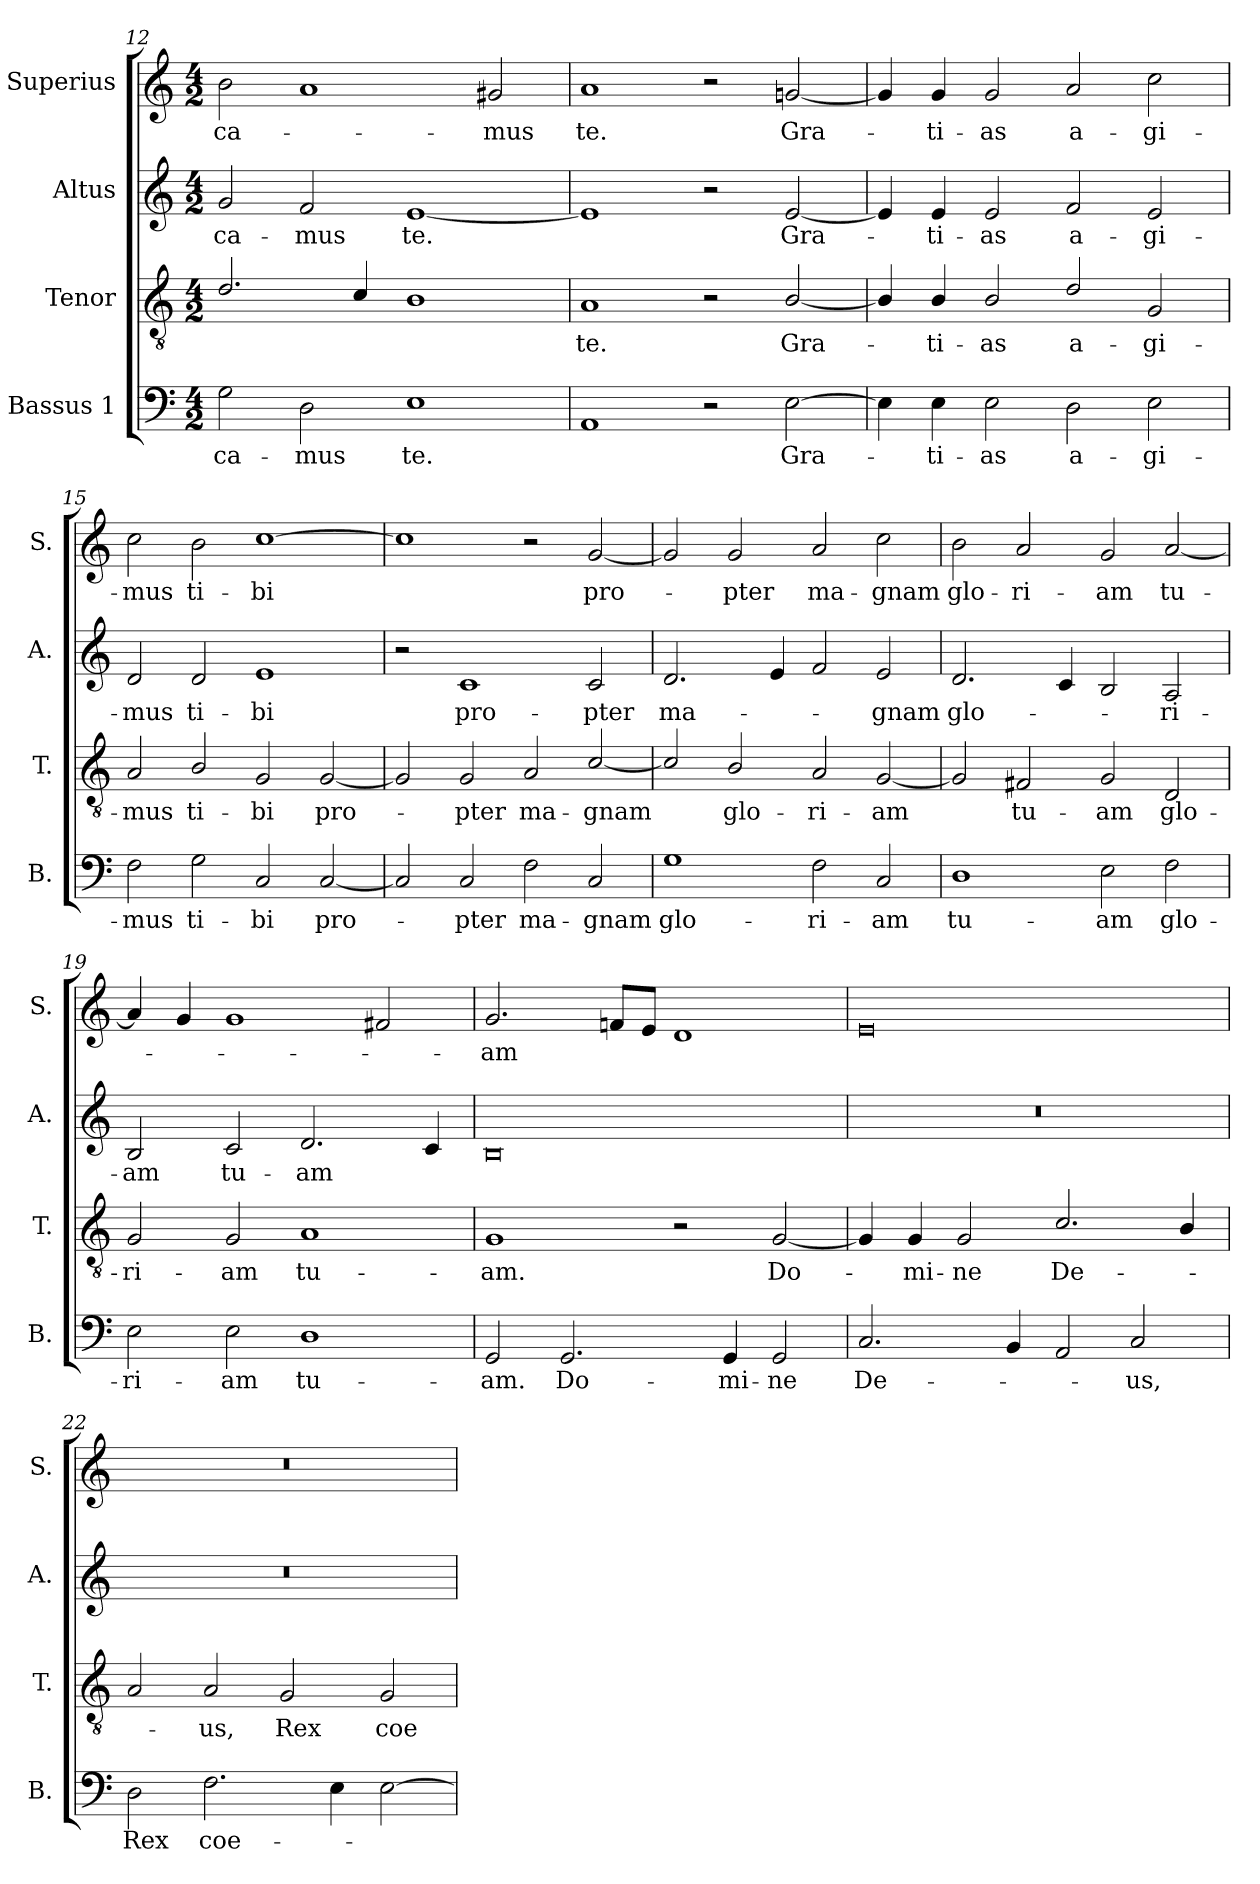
**kern	**text	**kern	**text	**kern	**text	**kern	**text
*part4	*part4	*part3	*part3	*part2	*part2	*part1	*part1
*staff4	*staff4	*staff3	*staff3	*staff2	*staff2	*staff1	*staff1
*I"Bassus 1	*	*I"Tenor	*	*I"Altus	*	*I"Superius	*
*I'B.	*	*I'T.	*	*I'A.	*	*I'S.	*
*clefF4	*	*clefGv2	*	*clefG2	*	*clefG2	*
*	*	*ITrd7c12	*	*	*	*	*
*k[]	*	*k[]	*	*k[]	*	*k[]	*
*C:	*	*C:	*	*C:	*	*C:	*
*M4/2	*	*M4/2	*	*M4/2	*	*M4/2	*
=12	=12	=12	=12	=12	=12	=12	=12
2G\	-ca-	2.D/	.	2g/	-ca-	2b\	-ca-
2D\	-mus	.	.	2f/	-mus	1a/	.
.	.	4C/	.	.	.	.	.
1E\	te.	1BB\	.	[1e/	te.	.	.
.	.	.	.	.	.	2g#X/	-mus
=13	=13	=13	=13	=13	=13	=13	=13
1AA/	.	1AA/	te.	1e/]	.	1a/	te.
2r	.	2r	.	2r	.	2r	.
[2E\	Gra-	[2BB/	Gra-	[2e/	Gra-	[2gn/	Gra-
=14	=14	=14	=14	=14	=14	=14	=14
4E\]	.	4BB/]	.	4e/]	.	4g/]	.
4E\	-ti-	4BB/	-ti-	4e/	-ti-	4g/	-ti-
2E\	-as	2BB/	-as	2e/	-as	2g/	-as
2D\	a-	2D/	a-	2f/	a-	2a/	a-
2E\	-gi-	2GG/	-gi-	2e/	-gi-	2cc\	-gi-
=15	=15	=15	=15	=15	=15	=15	=15
2F\	-mus	2AA/	-mus	2d/	-mus	2cc\	-mus
2G\	ti-	2BB/	ti-	2d/	ti-	2b\	ti-
2C/	-bi	2GG/	-bi	1e/	-bi	[1cc\	-bi
[2C/	pro-	[2GG/	pro-	.	.	.	.
=16	=16	=16	=16	=16	=16	=16	=16
2C/]	.	2GG/]	.	2r	.	1cc\]	.
2C/	-pter	2GG/	-pter	1c/	pro-	.	.
2F\	ma-	2AA/	ma-	.	.	2r	.
2C/	-gnam	[2C/	-gnam	2c/	-pter	[2g/	pro-
=17	=17	=17	=17	=17	=17	=17	=17
1G\	glo-	2C/]	.	2.d/	ma-	2g/]	.
.	.	2BB/	glo-	.	.	2g/	-pter
.	.	.	.	4e/	.	.	.
2F\	-ri-	2AA/	-ri-	2f/	.	2a/	ma-
2C/	-am	[2GG/	-am	2e/	-gnam	2cc\	-gnam
=18	=18	=18	=18	=18	=18	=18	=18
1D\	tu-	2GG/]	.	2.d/	glo-	2b\	glo-
.	.	2FF#X/	tu-	.	.	2a/	-ri-
.	.	.	.	4c/	.	.	.
2E\	-am	2GG/	-am	2B/	.	2g/	-am
2F\	glo-	2DD/	glo-	2A/	-ri-	[2a/	tu-
=19	=19	=19	=19	=19	=19	=19	=19
2E\	-ri-	2GG/	-ri-	2B/	-am	4a/]	.
.	.	.	.	.	.	4g/	.
2E\	-am	2GG/	-am	2c/	tu-	1g/	.
1D\	tu-	1AA/	tu-	2.d/	-am	.	.
.	.	.	.	.	.	2f#X/	.
.	.	.	.	4c/	.	.	.
=20	=20	=20	=20	=20	=20	=20	=20
2GG/	-am.	1GG/	-am.	0B/	.	2.g/	-am
2.GG/	Do-	.	.	.	.	.	.
.	.	.	.	.	.	8fn/L	.
.	.	.	.	.	.	8e/J	.
.	.	2r	.	.	.	1d/	.
4GG/	-mi-	.	.	.	.	.	.
2GG/	-ne	[2GG/	Do-	.	.	.	.
=21	=21	=21	=21	=21	=21	=21	=21
2.C/	De-	4GG/]	.	0r	.	0e/	.
.	.	4GG/	-mi-	.	.	.	.
.	.	2GG/	-ne	.	.	.	.
4BB/	.	.	.	.	.	.	.
2AA/	.	2.C/	De-	.	.	.	.
2C/	-us,	.	.	.	.	.	.
.	.	4BB/	.	.	.	.	.
=22	=22	=22	=22	=22	=22	=22	=22
2D\	Rex	2AA/	.	0r	.	0r	.
2.F\	coe-	2AA/	-us,	.	.	.	.
.	.	2GG/	Rex	.	.	.	.
4E\	.	.	.	.	.	.	.
[2E\	.	2GG/	coe-	.	.	.	.
=	=	=	=	=	=	=	=
*-	*-	*-	*-	*-	*-	*-	*-
